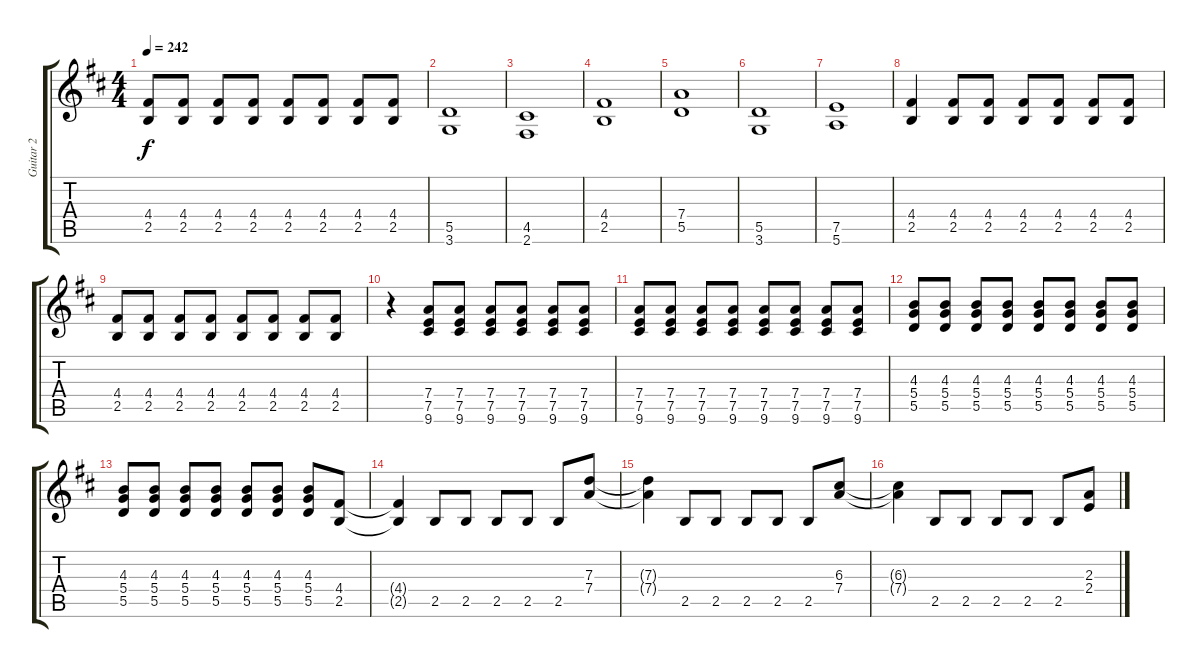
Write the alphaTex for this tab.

\track ("Guitar 2" "Guitar 2") {instrument distortionguitar}
\staff {score tabs}
\tuning (E4 B3 G3 D3 A2 E2) {hide}
\ts (4 4)
\tempo 242
\clef g2
\ks d
(4.4 2.5).8{dy f} (4.4 2.5).8 (4.4 2.5).8 (4.4 2.5).8 (4.4 2.5).8 (4.4 2.5).8 (4.4 2.5).8 (4.4 2.5).8 |
(5.5 3.6).1 |
(4.5 2.6).1 |
(4.4 2.5).1 |
(7.4 5.5).1 |
(5.5 3.6).1 |
(7.5 5.6).1 |
(4.4 2.5).4 (4.4 2.5).8 (4.4 2.5).8 (4.4 2.5).8 (4.4 2.5).8 (4.4 2.5).8 (4.4 2.5).8 |
(4.4 2.5).8 (4.4 2.5).8 (4.4 2.5).8 (4.4 2.5).8 (4.4 2.5).8 (4.4 2.5).8 (4.4 2.5).8 (4.4 2.5).8 |
r.4 (7.4 7.5 9.6).8 (7.4 7.5 9.6).8 (7.4 7.5 9.6).8 (7.4 7.5 9.6).8 (7.4 7.5 9.6).8 (7.4 7.5 9.6).8 |
(7.4 7.5 9.6).8 (7.4 7.5 9.6).8 (7.4 7.5 9.6).8 (7.4 7.5 9.6).8 (7.4 7.5 9.6).8 (7.4 7.5 9.6).8 (7.4 7.5 9.6).8 (7.4 7.5 9.6).8 |
(4.3 5.4 5.5).8 (4.3 5.4 5.5).8 (4.3 5.4 5.5).8 (4.3 5.4 5.5).8 (4.3 5.4 5.5).8 (4.3 5.4 5.5).8 (4.3 5.4 5.5).8 (4.3 5.4 5.5).8 |
(4.3 5.4 5.5).8 (4.3 5.4 5.5).8 (4.3 5.4 5.5).8 (4.3 5.4 5.5).8 (4.3 5.4 5.5).8 (4.3 5.4 5.5).8 (4.3 5.4 5.5).8 (4.4 2.5).8 |
(4.4{t} 2.5{t}).4 2.5.8 2.5.8 2.5.8 2.5.8 2.5.8 (7.3 7.4).8 |
(7.3{t} 7.4{t}).4 2.5.8 2.5.8 2.5.8 2.5.8 2.5.8 (6.3 7.4).8 |
(6.3{t} 7.4{t}).4 2.5.8 2.5.8 2.5.8 2.5.8 2.5.8 (2.3 2.4).8
